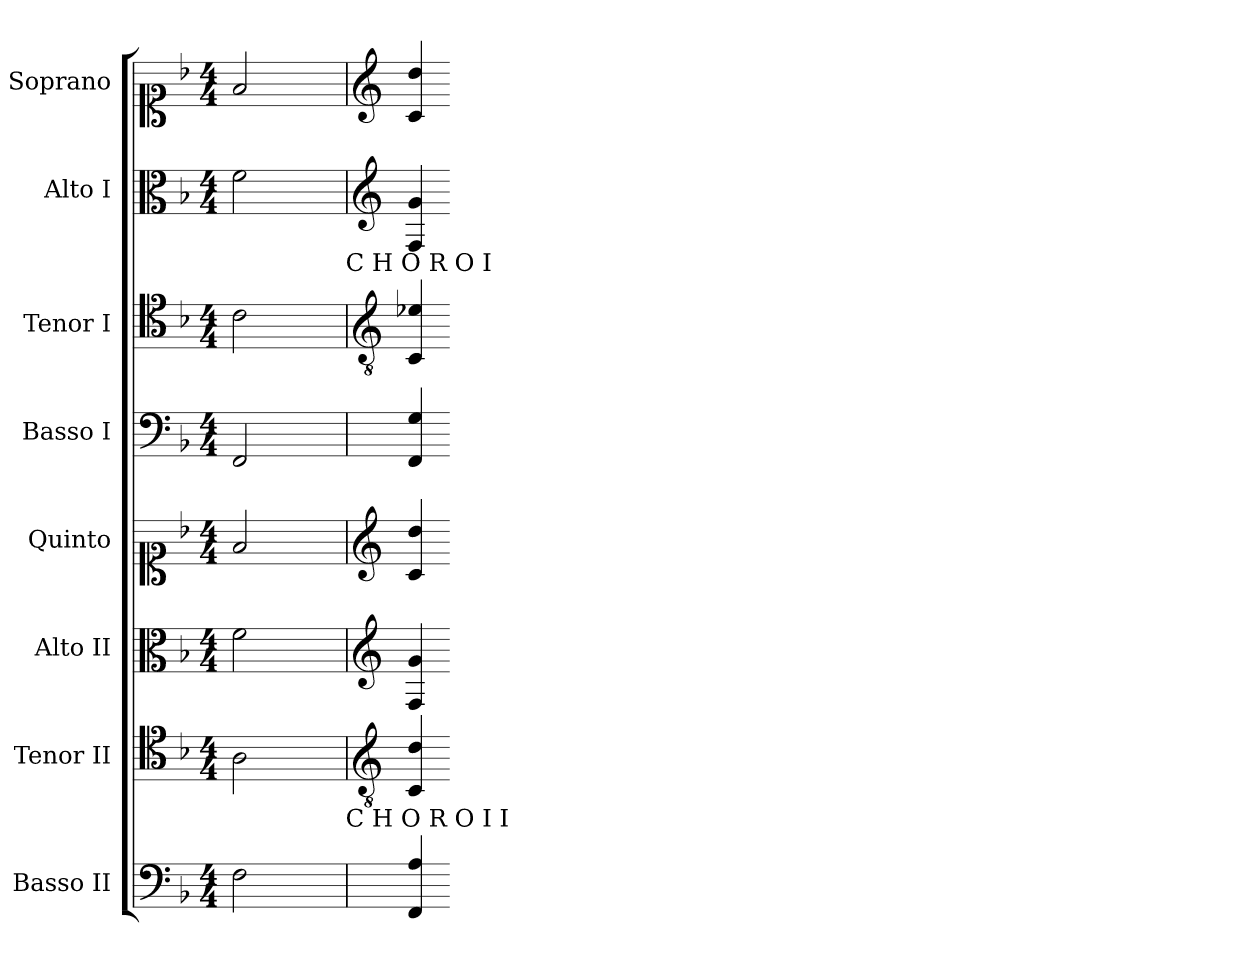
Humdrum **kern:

**kern	**kern	**kern	**kern	**kern	**kern	**kern	**kern
*part8	*part7	*part6	*part5	*part4	*part3	*part2	*part1
*staff8	*staff7	*staff6	*staff5	*staff4	*staff3	*staff2	*staff1
*I"Basso II	*I"Tenor II	*I"Alto II	*I"Quinto	*I"Basso I	*I"Tenor I	*I"Alto I	*I"Soprano
*I'B. 2	*I'T. 2	*I'A. 2	*I'Q.	*I'B. 1	*I'T. 1	*I'A. 1	*I'S.
!!LO:PB:g=z
*clefF4	*clefC4	*clefC3	*clefC1	*clefF4	*clefC4	*clefC3	*clefC1
*	*ITrd7c12	*	*	*	*ITrd7c12	*	*
*k[b-]	*k[b-]	*k[b-]	*k[b-]	*k[b-]	*k[b-]	*k[b-]	*k[b-]
*F:	*F:	*F:	*F:	*F:	*F:	*F:	*F:
*M4/4	*M4/4	*M4/4	*M4/4	*M4/4	*M4/4	*M4/4	*M4/4
=1	=1	=1	=1	=1	=1	=1	=1
!LO:N:head=open	!LO:N:head=open	!LO:N:head=open	!LO:N:head=open	!LO:N:head=open	!LO:N:head=open	!LO:N:head=open	!LO:N:head=open
*	*^	*	*	*	*^	*	*
2Fi\	2AAi\	4ryy	2fi\	2fi/	2FFi/	2Ci\	4ryy	2fi\	2fi/
.	.	8ryy	.	.	.	.	8ryy	.	.
.	.	16ryy	.	.	.	.	16ryy	.	.
.	.	32ryy	.	.	.	.	32ryy	.	.
.	.	64ryy	.	.	.	.	64ryy	.	.
.	.	128...ryy	.	.	.	.	128...ryy	.	.
!	!	!	!	!	!	!	!LO:TX:a:t=C H O R O  I	!	!
!	!	!LO:TX:b:t=C H O R O  I I	!	!	!	!	!	!	!
.	.	1024ryy	.	.	.	.	1024ryy	.	.
*	*v	*v	*	*	*	*v	*v	*	*
=2	=2	=2	=2	=2	=2	=2	=2
*	*clefGv2	*clefG2	*clefG2	*	*clefGv2	*clefG2	*clefG2
4FFi/ 4Ai	4CCi/ 4Di	4Fi/ 4gi	4ci/ 4ddi	4FFi/ 4Gi	4CCi/ 4E-Xi	4Fi/ 4gi	4ci/ 4ddi
=-	=-	=-	=-	=-	=-	=-	=-
*-	*-	*-	*-	*-	*-	*-	*-
